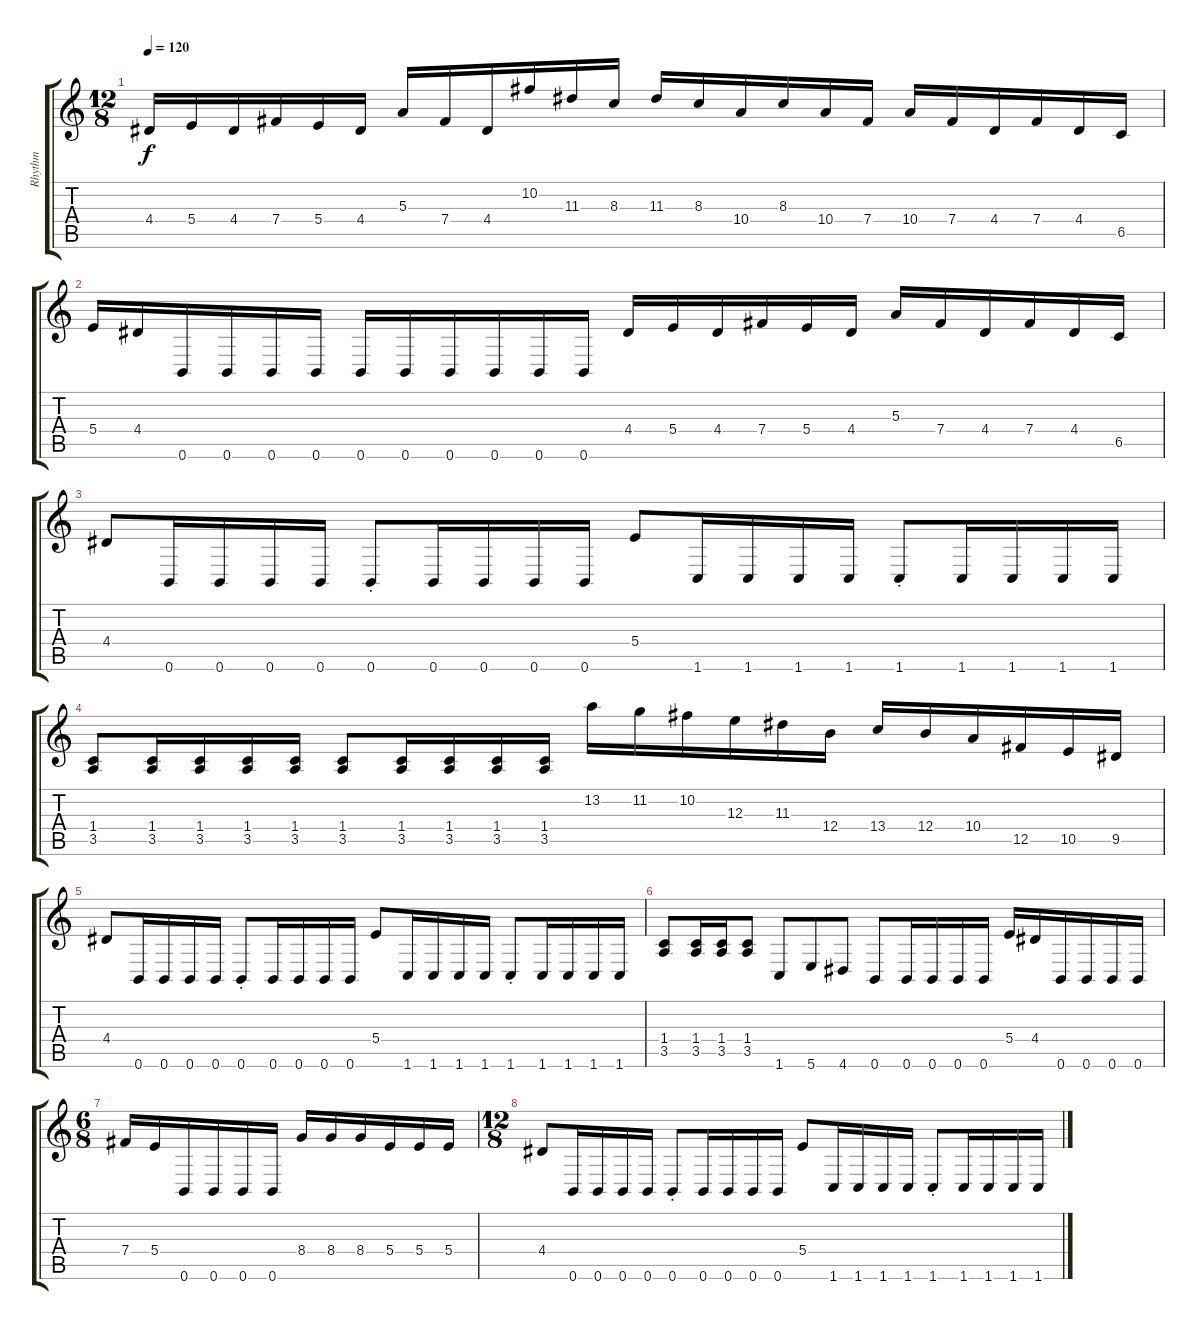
\track ("Rhythm" "Rhythm") {instrument distortionguitar}
\staff {score tabs}
\tuning (Db4 Ab3 E3 B2 Gb2 B1) {hide}
\ts (12 8)
\tempo 120
\clef g2
\ks c
4.4.16{dy f} 5.4.16 4.4.16 7.4.16 5.4.16 4.4.16 5.3.16 7.4.16 4.4.16 10.2.16 11.3.16 8.3.16 11.3.16 8.3.16 10.4.16 8.3.16 10.4.16 7.4.16 10.4.16 7.4.16 4.4.16 7.4.16 4.4.16 6.5.16 |
5.4.16 4.4.16 0.6.16 0.6.16 0.6.16 0.6.16 0.6.16 0.6.16 0.6.16 0.6.16 0.6.16 0.6.16 4.4.16 5.4.16 4.4.16 7.4.16 5.4.16 4.4.16 5.3.16 7.4.16 4.4.16 7.4.16 4.4.16 6.5.16 |
4.4.8 0.6.16 0.6.16 0.6.16 0.6.16 0.6{st}.8 0.6.16 0.6.16 0.6.16 0.6.16 5.4.8 1.6.16 1.6.16 1.6.16 1.6.16 1.6{st}.8 1.6.16 1.6.16 1.6.16 1.6.16 |
(1.4 3.5).8 (1.4 3.5).16 (1.4 3.5).16 (1.4 3.5).16 (1.4 3.5).16 (1.4 3.5).8 (1.4 3.5).16 (1.4 3.5).16 (1.4 3.5).16 (1.4 3.5).16 13.2.16 11.2.16 10.2.16 12.3.16 11.3.16 12.4.16 13.4.16 12.4.16 10.4.16 12.5.16 10.5.16 9.5.16 |
4.4.8 0.6.16 0.6.16 0.6.16 0.6.16 0.6{st}.8 0.6.16 0.6.16 0.6.16 0.6.16 5.4.8 1.6.16 1.6.16 1.6.16 1.6.16 1.6{st}.8 1.6.16 1.6.16 1.6.16 1.6.16 |
(1.4 3.5).8 (1.4 3.5).16 (1.4 3.5).16 (1.4 3.5).8 1.6.8 5.6.8 4.6.8 0.6.8 0.6.16 0.6.16 0.6.16 0.6.16 5.4.16 4.4.16 0.6.16 0.6.16 0.6.16 0.6.16 |
\ts (6 8)
7.4.16 5.4.16 0.6.16 0.6.16 0.6.16 0.6.16 8.4.16 8.4.16 8.4.16 5.4.16 5.4.16 5.4.16 |
\ts (12 8)
4.4.8 0.6.16 0.6.16 0.6.16 0.6.16 0.6{st}.8 0.6.16 0.6.16 0.6.16 0.6.16 5.4.8 1.6.16 1.6.16 1.6.16 1.6.16 1.6{st}.8 1.6.16 1.6.16 1.6.16 1.6.16
